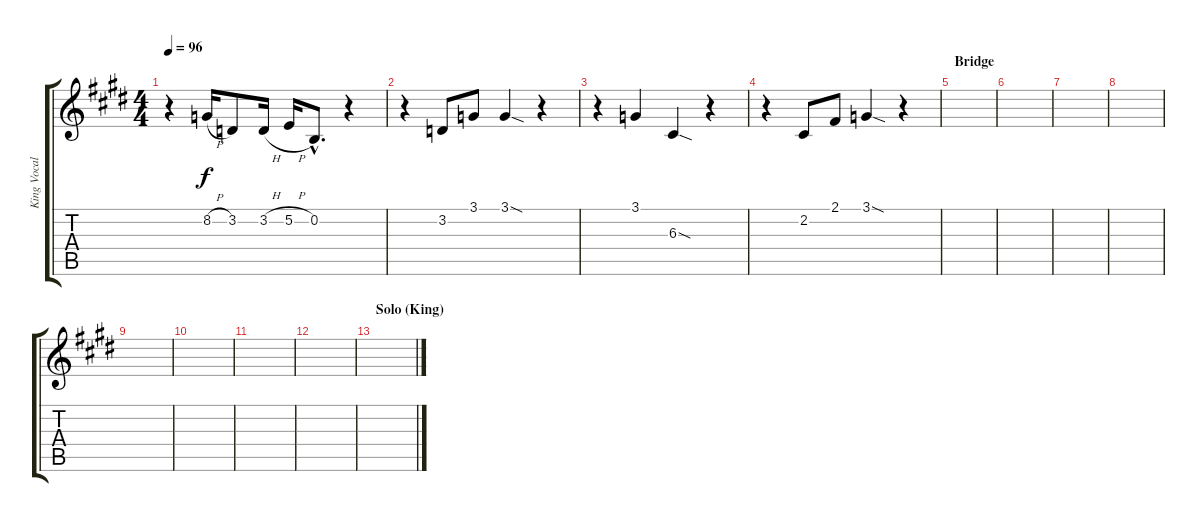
\track ("King Vocals" "King Vocal") {instrument bassoon}
\staff {score tabs}
\tuning (E4 B3 G3 D3 A2 E2) {hide}
\ts (4 4)
\tempo 96
\clef g2
\ks e
r.4{dy f} 8.2{h}.16 3.2.8 3.2{h}.16 5.2{h}.16 0.2{hac}.8{d} r.4 |
r.4 3.2.8 3.1.8 3.1{sod}.4 r.4 |
r.4 3.1.4 6.3{sod}.4 r.4 |
r.4 2.2.8 2.1.8 3.1{sod}.4 r.4 |
\section ("" "Bridge")
|
|
|
|
|
|
|
|
\section ("" "Solo (King)")
